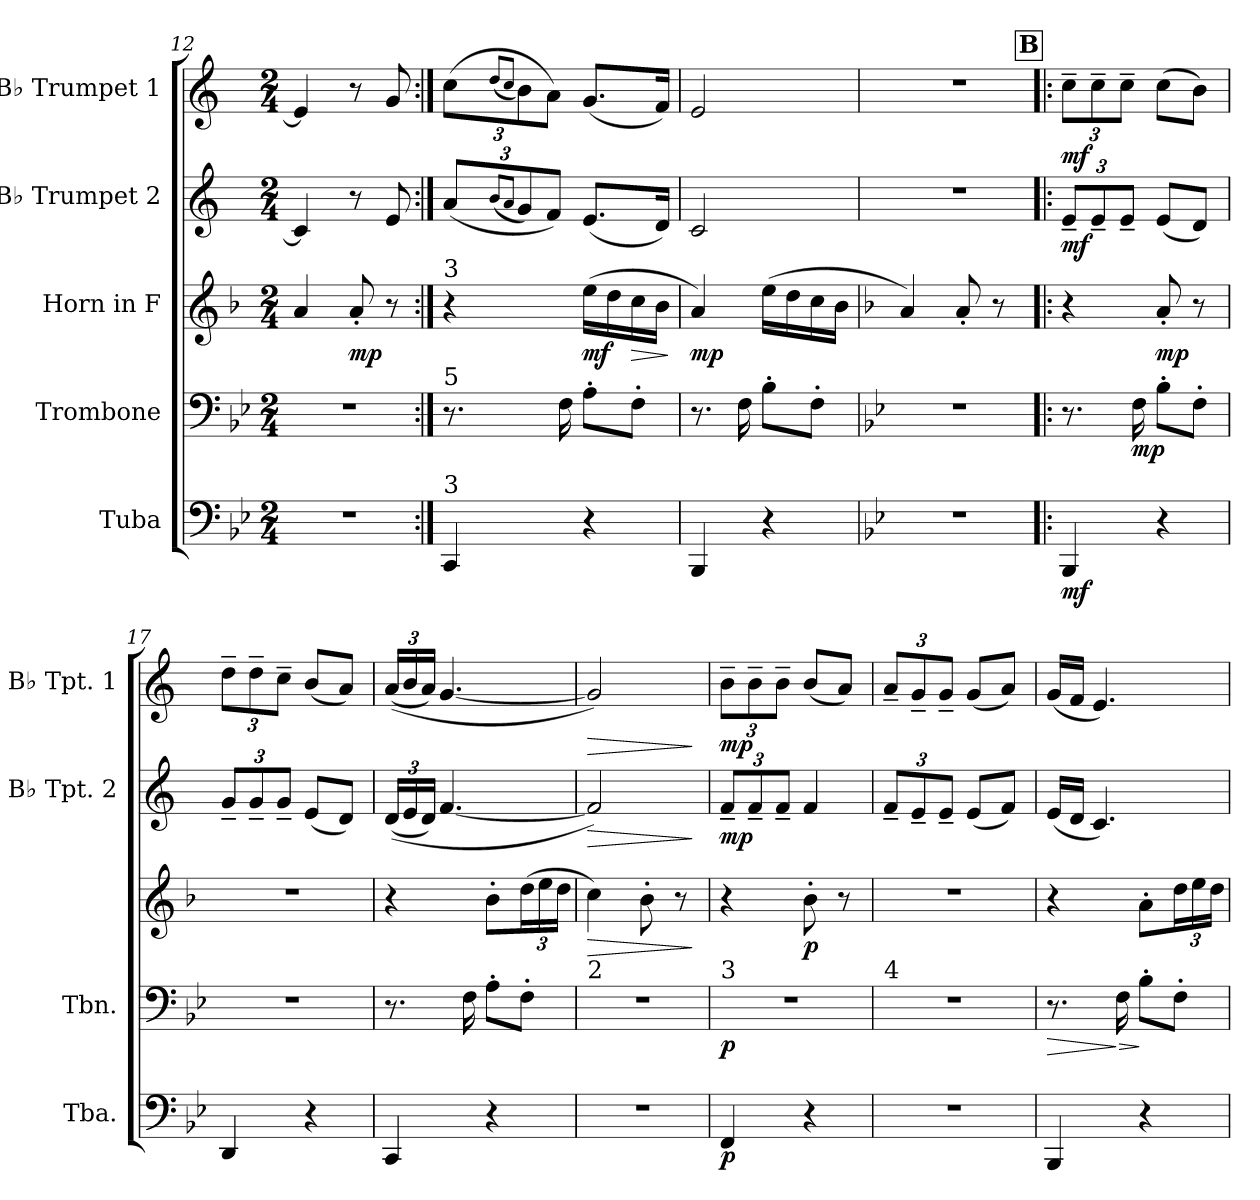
**kern	**dynam	**kern	**dynam	**kern	**dynam	**kern	**dynam	**kern	**dynam
*part5	*part5	*part4	*part4	*part3	*part3	*part2	*part2	*part1	*part1
*staff5	*staff5	*staff4	*staff4	*staff3	*staff3	*staff2	*staff2	*staff1	*staff1
*I"Tuba	*	*I"Trombone	*	*I"Horn in F	*	*I"B♭ Trumpet 2	*	*I"B♭ Trumpet 1	*
*I'Tba.	*	*I'Tbn.	*	*	*	*I'B♭ Tpt. 2	*	*I'B♭ Tpt. 1	*
*clefF4	*	*clefF4	*	*clefG2	*	*clefG2	*	*clefG2	*
*	*	*	*	*ITrd4c7	*	*ITrd1c2	*	*ITrd1c2	*
*k[b-e-]	*	*k[b-e-]	*	*k[b-e-]	*	*k[b-e-]	*	*k[b-e-]	*
*M2/4	*	*M2/4	*	*M2/4	*	*M2/4	*	*M2/4	*
=12	=12	=12	=12	=12	=12	=12	=12	=12	=12
2r	.	2r	.	4d/	.	4B-/]	.	4d/]	.
!	!	!	!	!	!LO:DY:b	!	!	!	!
.	.	.	.	8d'/	mp	8r	.	8r	.
.	.	.	.	8r	.	8d/	.	8f/	.
=13:|!	=13:|!	=13:|!	=13:|!	=13:|!	=13:|!	=13:|!	=13:|!	=13:|!	=13:|!
*	*	*	*	*	*	*Xbrackettup	*	*Xbrackettup	*
!	!	!	!	!LO:TX:a:t=3	!	!	!	!	!
!	!	!LO:TX:a:t=5	!	!	!	!	!	!	!
!LO:TX:a:t=3	!	!	!	!	!	!	!	!	!
4CC/	.	8.r	.	4r	.	(<12g/L	.	(>12b-\L	.
.	.	.	.	.	.	(<8qa/L	.	(<8qcc/L	.
.	.	.	.	.	.	8qg/J	.	8qb-/J	.
.	.	.	.	.	.	12f/)	.	12a\)	.
.	.	.	.	.	.	12e-/J)	.	12g\J)	.
.	.	16F\	.	.	.	.	.	.	.
!	!	!	!	!	!LO:DY:b	!	!	!	!
4r	.	8A'\L	.	(>16a\LL	mf	(<8.d/L	.	(<8.f/L	.
.	.	.	.	16g\	.	.	.	.	.
!	!	!	!	!	!LO:HP:b	!	!	!	!
.	.	8F'\J	.	16f\	>	.	.	.	.
.	.	.	.	16e-\JJ	.	16c/Jk)	.	16e-/Jk)	.
.	.	.	.	.	]	.	.	.	.
=14	=14	=14	=14	=14	=14	=14	=14	=14	=14
!	!	!	!	!	!LO:DY:b	!	!	!	!
4BBB-/	.	8.r	.	4d/)	mp	2B-/	.	2d/	.
.	.	16F\	.	.	.	.	.	.	.
4r	.	8B-'\L	.	(>16a\LL	.	.	.	.	.
.	.	.	.	16g\	.	.	.	.	.
.	.	8F'\J	.	16f\	.	.	.	.	.
.	.	.	.	16e-\JJ	.	.	.	.	.
=15	=15	=15	=15	=15	=15	=15	=15	=15	=15
*k[b-e-]	*	*k[b-e-]	*	*k[b-e-]	*	*k[b-e-]	*	*k[b-e-]	*
2r	.	2r	.	4d/)	.	2r	.	2r	.
.	.	.	.	8d'/	.	.	.	.	.
.	.	.	.	8r	.	.	.	.	.
!!LO:REH:place=s1:a:B:fs=14:t=B
=16!|:	=16!|:	=16!|:	=16!|:	=16!|:	=16!|:	=16!|:	=16!|:	=16!|:	=16!|:
!	!LO:DY:b	!	!	!	!	!	!LO:DY:b	!	!LO:DY:b
4BBB-/	mf	8.r	.	4r	.	12d~/L	mf	12b-~\L	mf
.	.	.	.	.	.	12d~/	.	12b-~\	.
.	.	.	.	.	.	12d~/J	.	12b-~\J	.
!	!	!	!LO:DY:b	!	!	!	!	!	!
.	.	16F\	mp	.	.	.	.	.	.
!	!	!	!	!	!LO:DY:b	!	!	!	!
4r	.	8B-'\L	.	8d'/	mp	(<8d/L	.	(>8b-\L	.
.	.	8F'\J	.	8r	.	8c/J)	.	8a\J)	.
=17	=17	=17	=17	=17	=17	=17	=17	=17	=17
4DD/	.	2r	.	2r	.	12f~/L	.	12cc~\L	.
.	.	.	.	.	.	12f~/	.	12cc~\	.
.	.	.	.	.	.	12f~/J	.	12b-~\J	.
4r	.	.	.	.	.	(<8d/L	.	(<8a/L	.
.	.	.	.	.	.	8c/J)	.	8g/J)	.
!!LO:PB:g=z
=18	=18	=18	=18	=18	=18	=18	=18	=18	=18
4CC/	.	8.r	.	4r	.	(<(<24c/LL	.	(<(<24g/LL	.
.	.	.	.	.	.	24d/	.	24a/	.
.	.	.	.	.	.	24c/JJ)	.	24g/JJ)	.
.	.	.	.	.	.	[4.e-/	.	[4.f/	.
.	.	16F\	.	.	.	.	.	.	.
4r	.	8A'\L	.	8e-'\L	.	.	.	.	.
*	*	*	*	*Xbrackettup	*	*	*	*	*
.	.	8F'\J	.	(>24g\L	.	.	.	.	.
.	.	.	.	24a\	.	.	.	.	.
.	.	.	.	24g\JJ	.	.	.	.	.
=19	=19	=19	=19	=19	=19	=19	=19	=19	=19
!	!	!LO:TX:a:t=2	!	!	!	!	!	!	!
!	!	!	!	!	!LO:HP:b	!	!LO:HP:b	!	!LO:HP:b
2r	.	2r	.	4f\)	>	2e-/])	>	2f/])	>
.	.	.	.	8e-'\	.	.	.	.	.
.	.	.	.	8r	.	.	.	.	.
.	.	.	.	.	]	.	]	.	]
=20	=20	=20	=20	=20	=20	=20	=20	=20	=20
!	!	!LO:TX:a:t=3	!	!	!	!	!	!	!
!	!LO:DY:b	!	!LO:DY:b	!	!	!	!LO:DY:b	!	!LO:DY:b
4FF/	p	2r	p	4r	.	12e-~/L	mp	12a~\L	mp
.	.	.	.	.	.	12e-~/	.	12a~\	.
.	.	.	.	.	.	12e-~/J	.	12a~\J	.
!	!	!	!	!	!LO:DY:b	!	!	!	!
4r	.	.	.	8e-'\	p	4e-/	.	(<8a/L	.
.	.	.	.	8r	.	.	.	8g/J)	.
=21	=21	=21	=21	=21	=21	=21	=21	=21	=21
!	!	!LO:TX:a:t=4	!	!	!	!	!	!	!
2r	.	2r	.	2r	.	12e-~/L	.	12g~/L	.
.	.	.	.	.	.	12d~/	.	12f~/	.
.	.	.	.	.	.	12d~/J	.	12f~/J	.
.	.	.	.	.	.	(<8d/L	.	(<8f/L	.
.	.	.	.	.	.	8e-/J)	.	8g/J)	.
=22	=22	=22	=22	=22	=22	=22	=22	=22	=22
!	!	!	!LO:HP:b	!	!	!	!	!	!
4BBB-/	.	8.r	>	4r	.	(<16d/LL	.	(<16f/LL	.
.	.	.	.	.	.	16c/JJ	.	16e-/JJ	.
.	.	.	.	.	.	4.B-/)	.	4.d/)	.
!	!	!	!LO:HP:n=1:b	!	!	!	!	!	!
.	.	16F\	] >	.	.	.	.	.	.
4r	.	8B-'\L	]	8d'\L	.	.	.	.	.
.	.	8F'\J	.	24g\L	.	.	.	.	.
.	.	.	.	24a\	.	.	.	.	.
.	.	.	.	24g\JJ	.	.	.	.	.
=	=	=	=	=	=	=	=	=	=
*-	*-	*-	*-	*-	*-	*-	*-	*-	*-
